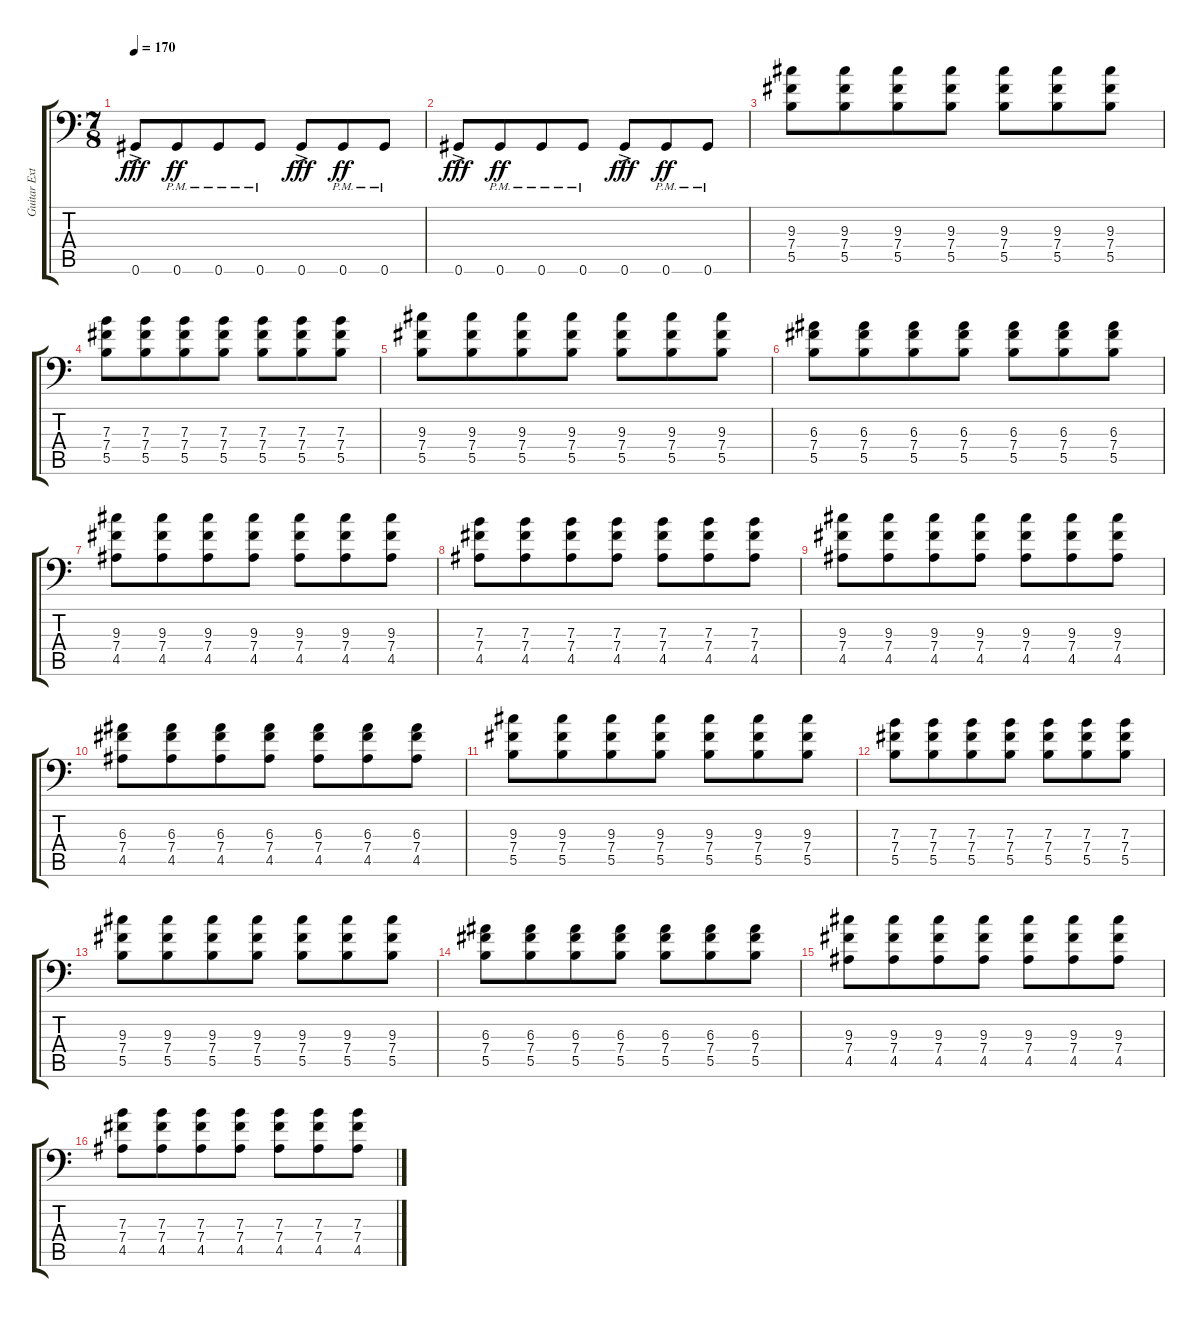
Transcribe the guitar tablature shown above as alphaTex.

\track ("Guitar Extra" "Guitar Ext") {instrument distortionguitar}
\staff {score tabs}
\tuning (Db4 Ab3 E3 B2 Gb2 Ab1) {hide}
\ts (7 8)
\tempo 170
\clef f4
\ks c
0.6{ac}.8{dy fff} 0.6{pm}.8{dy ff} 0.6{pm}.8 0.6{pm}.8 0.6{ac}.8{dy fff} 0.6{pm}.8{dy ff} 0.6{pm}.8 |
0.6{ac}.8{dy fff} 0.6{pm}.8{dy ff} 0.6{pm}.8 0.6{pm}.8 0.6{ac}.8{dy fff} 0.6{pm}.8{dy ff} 0.6{pm}.8 |
(9.3 7.4 5.5).8 (9.3 7.4 5.5).8 (9.3 7.4 5.5).8 (9.3 7.4 5.5).8 (9.3 7.4 5.5).8 (9.3 7.4 5.5).8 (9.3 7.4 5.5).8 |
(7.3 7.4 5.5).8 (7.3 7.4 5.5).8 (7.3 7.4 5.5).8 (7.3 7.4 5.5).8 (7.3 7.4 5.5).8 (7.3 7.4 5.5).8 (7.3 7.4 5.5).8 |
(9.3 7.4 5.5).8 (9.3 7.4 5.5).8 (9.3 7.4 5.5).8 (9.3 7.4 5.5).8 (9.3 7.4 5.5).8 (9.3 7.4 5.5).8 (9.3 7.4 5.5).8 |
(6.3 7.4 5.5).8 (6.3 7.4 5.5).8 (6.3 7.4 5.5).8 (6.3 7.4 5.5).8 (6.3 7.4 5.5).8 (6.3 7.4 5.5).8 (6.3 7.4 5.5).8 |
(9.3 7.4 4.5).8 (9.3 7.4 4.5).8 (9.3 7.4 4.5).8 (9.3 7.4 4.5).8 (9.3 7.4 4.5).8 (9.3 7.4 4.5).8 (9.3 7.4 4.5).8 |
(7.3 7.4 4.5).8 (7.3 7.4 4.5).8 (7.3 7.4 4.5).8 (7.3 7.4 4.5).8 (7.3 7.4 4.5).8 (7.3 7.4 4.5).8 (7.3 7.4 4.5).8 |
(9.3 7.4 4.5).8 (9.3 7.4 4.5).8 (9.3 7.4 4.5).8 (9.3 7.4 4.5).8 (9.3 7.4 4.5).8 (9.3 7.4 4.5).8 (9.3 7.4 4.5).8 |
(6.3 7.4 4.5).8 (6.3 7.4 4.5).8 (6.3 7.4 4.5).8 (6.3 7.4 4.5).8 (6.3 7.4 4.5).8 (6.3 7.4 4.5).8 (6.3 7.4 4.5).8 |
(9.3 7.4 5.5).8 (9.3 7.4 5.5).8 (9.3 7.4 5.5).8 (9.3 7.4 5.5).8 (9.3 7.4 5.5).8 (9.3 7.4 5.5).8 (9.3 7.4 5.5).8 |
(7.3 7.4 5.5).8 (7.3 7.4 5.5).8 (7.3 7.4 5.5).8 (7.3 7.4 5.5).8 (7.3 7.4 5.5).8 (7.3 7.4 5.5).8 (7.3 7.4 5.5).8 |
(9.3 7.4 5.5).8 (9.3 7.4 5.5).8 (9.3 7.4 5.5).8 (9.3 7.4 5.5).8 (9.3 7.4 5.5).8 (9.3 7.4 5.5).8 (9.3 7.4 5.5).8 |
(6.3 7.4 5.5).8 (6.3 7.4 5.5).8 (6.3 7.4 5.5).8 (6.3 7.4 5.5).8 (6.3 7.4 5.5).8 (6.3 7.4 5.5).8 (6.3 7.4 5.5).8 |
(9.3 7.4 4.5).8 (9.3 7.4 4.5).8 (9.3 7.4 4.5).8 (9.3 7.4 4.5).8 (9.3 7.4 4.5).8 (9.3 7.4 4.5).8 (9.3 7.4 4.5).8 |
(7.3 7.4 4.5).8 (7.3 7.4 4.5).8 (7.3 7.4 4.5).8 (7.3 7.4 4.5).8 (7.3 7.4 4.5).8 (7.3 7.4 4.5).8 (7.3 7.4 4.5).8
